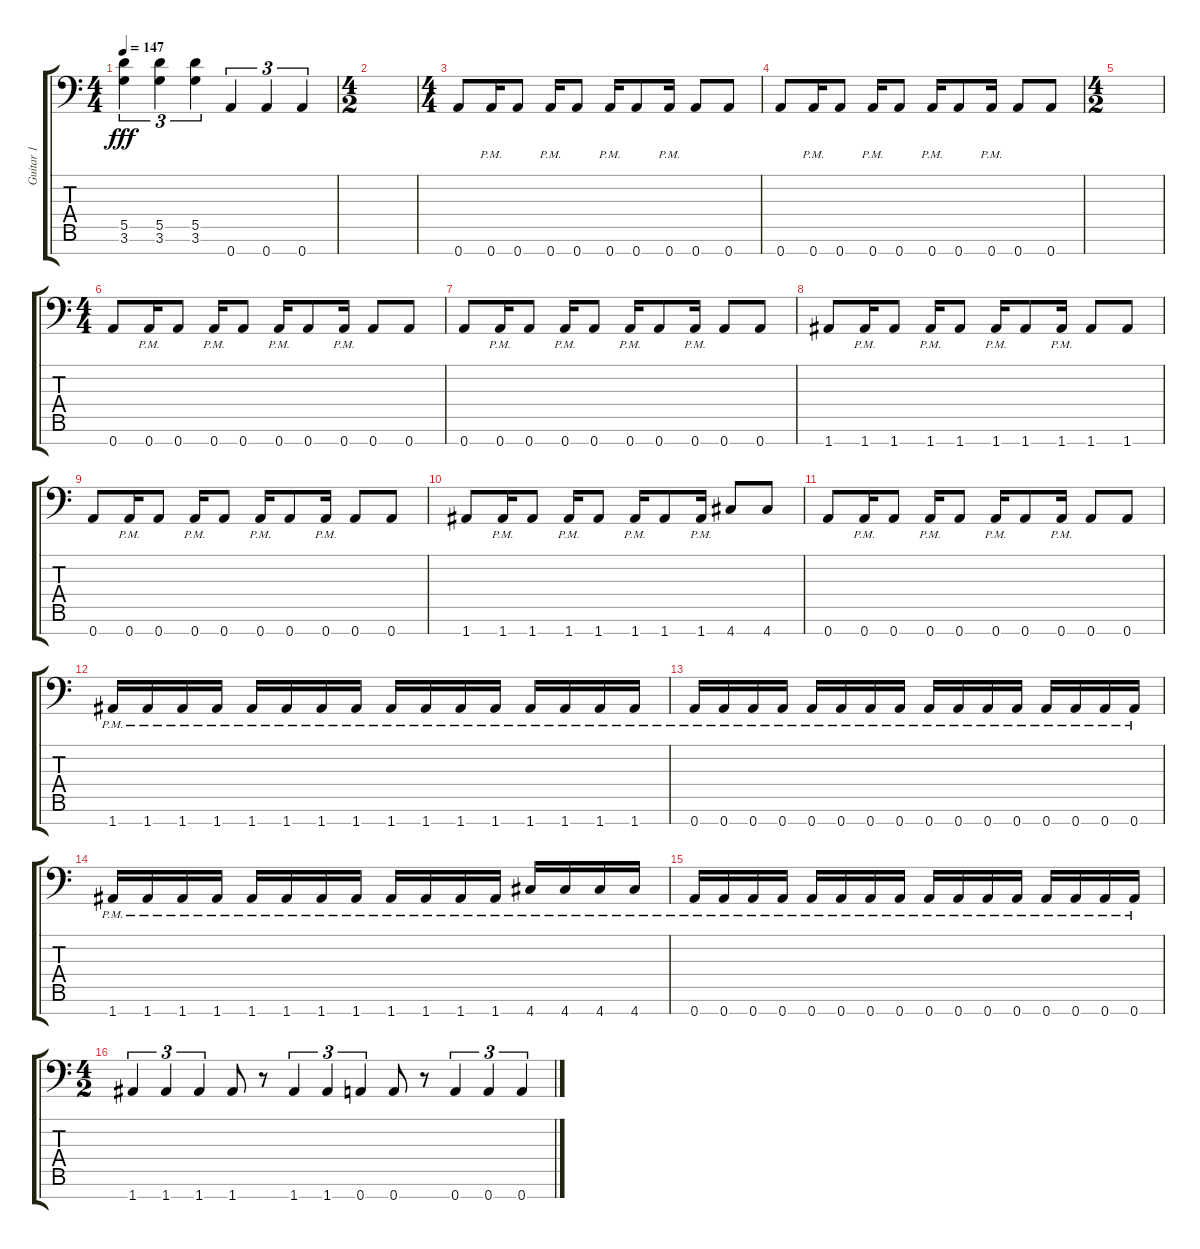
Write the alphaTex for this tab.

\track ("Guitar 1" "Guitar 1") {instrument overdrivenguitar}
\staff {score tabs}
\tuning (E4 B3 G3 D3 A2 E2 A1) {hide}
\ts (4 4)
\tempo 147
\clef f4
\ks c
(5.5 3.6).4{tu (3 2) dy fff} (5.5 3.6).4{tu (3 2)} (5.5 3.6).4{tu (3 2)} 0.7.4{tu (3 2)} 0.7.4{tu (3 2)} 0.7.4{tu (3 2)} |
\ts (4 2)
|
\ts (4 4)
0.7.8 0.7{pm}.16 0.7.8 0.7{pm}.16 0.7.8 0.7{pm}.16 0.7.8 0.7{pm}.16 0.7.8 0.7.8 |
0.7.8 0.7{pm}.16 0.7.8 0.7{pm}.16 0.7.8 0.7{pm}.16 0.7.8 0.7{pm}.16 0.7.8 0.7.8 |
\ts (4 2)
|
\ts (4 4)
0.7.8 0.7{pm}.16 0.7.8 0.7{pm}.16 0.7.8 0.7{pm}.16 0.7.8 0.7{pm}.16 0.7.8 0.7.8 |
0.7.8 0.7{pm}.16 0.7.8 0.7{pm}.16 0.7.8 0.7{pm}.16 0.7.8 0.7{pm}.16 0.7.8 0.7.8 |
1.7.8 1.7{pm}.16 1.7.8 1.7{pm}.16 1.7.8 1.7{pm}.16 1.7.8 1.7{pm}.16 1.7.8 1.7.8 |
0.7.8 0.7{pm}.16 0.7.8 0.7{pm}.16 0.7.8 0.7{pm}.16 0.7.8 0.7{pm}.16 0.7.8 0.7.8 |
1.7.8 1.7{pm}.16 1.7.8 1.7{pm}.16 1.7.8 1.7{pm}.16 1.7.8 1.7{pm}.16 4.7.8 4.7.8 |
0.7.8 0.7{pm}.16 0.7.8 0.7{pm}.16 0.7.8 0.7{pm}.16 0.7.8 0.7{pm}.16 0.7.8 0.7.8 |
1.7{pm}.16 1.7{pm}.16 1.7{pm}.16 1.7{pm}.16 1.7{pm}.16 1.7{pm}.16 1.7{pm}.16 1.7{pm}.16 1.7{pm}.16 1.7{pm}.16 1.7{pm}.16 1.7{pm}.16 1.7{pm}.16 1.7{pm}.16 1.7{pm}.16 1.7{pm}.16 |
0.7{pm}.16 0.7{pm}.16 0.7{pm}.16 0.7{pm}.16 0.7{pm}.16 0.7{pm}.16 0.7{pm}.16 0.7{pm}.16 0.7{pm}.16 0.7{pm}.16 0.7{pm}.16 0.7{pm}.16 0.7{pm}.16 0.7{pm}.16 0.7{pm}.16 0.7{pm}.16 |
1.7{pm}.16 1.7{pm}.16 1.7{pm}.16 1.7{pm}.16 1.7{pm}.16 1.7{pm}.16 1.7{pm}.16 1.7{pm}.16 1.7{pm}.16 1.7{pm}.16 1.7{pm}.16 1.7{pm}.16 4.7{pm}.16 4.7{pm}.16 4.7{pm}.16 4.7{pm}.16 |
0.7{pm}.16 0.7{pm}.16 0.7{pm}.16 0.7{pm}.16 0.7{pm}.16 0.7{pm}.16 0.7{pm}.16 0.7{pm}.16 0.7{pm}.16 0.7{pm}.16 0.7{pm}.16 0.7{pm}.16 0.7{pm}.16 0.7{pm}.16 0.7{pm}.16 0.7{pm}.16 |
\ts (4 2)
1.7.4{tu (3 2)} 1.7.4{tu (3 2)} 1.7.4{tu (3 2)} 1.7.8 r.8 1.7.4{tu (3 2)} 1.7.4{tu (3 2)} 0.7.4{tu (3 2)} 0.7.8 r.8 0.7.4{tu (3 2)} 0.7.4{tu (3 2)} 0.7.4{tu (3 2)}
